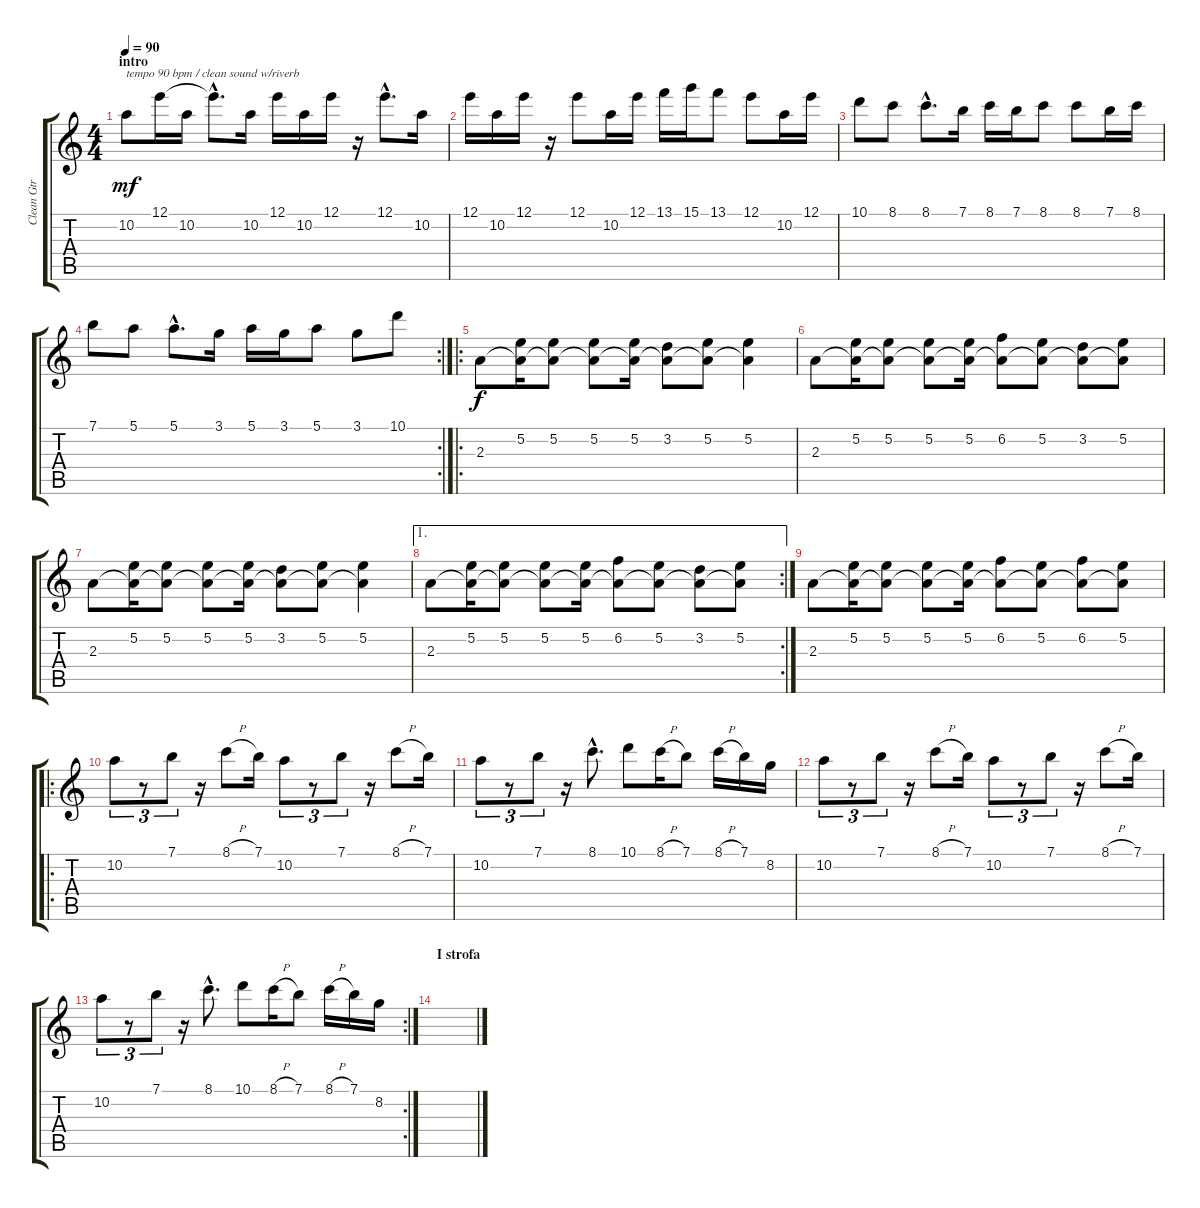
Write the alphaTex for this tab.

\track ("Clean Gtr 1" "Clean Gtr ") {instrument electricguitarclean}
\staff {score tabs}
\tuning (E4 B3 G3 D3 A2 E2) {hide}
\ts (4 4)
\section ("" "intro")
\tempo 90
\clef g2
\ks aminor
10.2.8{txt "tempo 90 bpm / clean sound w/riverb" dy mf volume 14 instrument electricguitarclean} 12.1.16 10.2.16 12.1{hac t}.8{d} 10.2.16 12.1.16 10.2.16 12.1.16 r.16 12.1{hac}.8{d} 10.2.16 |
12.1.16 10.2.16 12.1.16 r.16 12.1.8 10.2.16 12.1.16 13.1.16 15.1.16 13.1.8 12.1.8 10.2.16 12.1.16 |
10.1.8 8.1.8 8.1{hac}.8{d} 7.1.16 8.1.16 7.1.16 8.1.8 8.1.8 7.1.16 8.1.16 |
\rc 2
7.1.8 5.1.8 5.1{hac}.8{d} 3.1.16 5.1.16 3.1.16 5.1.8 3.1.8 10.1.8 |
\ro
2.3.8{dy f volume 16} (5.2 2.3{t}).16 (5.2 2.3{t}).8 (5.2 2.3{t}).8 (5.2 2.3{t}).16 (3.2 2.3{t}).8 (5.2 2.3{t}).8 (5.2 2.3{t}).4 |
2.3.8 (5.2 2.3{t}).16 (5.2 2.3{t}).8 (5.2 2.3{t}).8 (5.2 2.3{t}).16 (6.2 2.3{t}).8 (5.2 2.3{t}).8 (3.2 2.3{t}).8 (5.2 2.3{t}).8 |
2.3.8 (5.2 2.3{t}).16 (5.2 2.3{t}).8 (5.2 2.3{t}).8 (5.2 2.3{t}).16 (3.2 2.3{t}).8 (5.2 2.3{t}).8 (5.2 2.3{t}).4 |
\ae 1
\rc 2
2.3.8 (5.2 2.3{t}).16 (5.2 2.3{t}).8 (5.2 2.3{t}).8 (5.2 2.3{t}).16 (6.2 2.3{t}).8 (5.2 2.3{t}).8 (3.2 2.3{t}).8 (5.2 2.3{t}).8 |
2.3.8 (5.2 2.3{t}).16 (5.2 2.3{t}).8 (5.2 2.3{t}).8 (5.2 2.3{t}).16 (6.2 2.3{t}).8 (5.2 2.3{t}).8 (6.2 2.3{t}).8 (5.2 2.3{t}).8 |
\ro
10.2.8{tu (3 2)} r.8{tu (3 2)} 7.1.8{tu (3 2)} r.16 8.1{h}.8 7.1.16 10.2.8{tu (3 2)} r.8{tu (3 2)} 7.1.8{tu (3 2)} r.16 8.1{h}.8 7.1.16 |
10.2.8{tu (3 2)} r.8{tu (3 2)} 7.1.8{tu (3 2)} r.16 8.1{hac}.8{d} 10.1.8 8.1{h}.16 7.1.8 8.1{h}.16 7.1.16 8.2.16 |
10.2.8{tu (3 2)} r.8{tu (3 2)} 7.1.8{tu (3 2)} r.16 8.1{h}.8 7.1.16 10.2.8{tu (3 2)} r.8{tu (3 2)} 7.1.8{tu (3 2)} r.16 8.1{h}.8 7.1.16 |
\rc 2
10.2.8{tu (3 2)} r.8{tu (3 2)} 7.1.8{tu (3 2)} r.16 8.1{hac}.8{d} 10.1.8 8.1{h}.16 7.1.8 8.1{h}.16 7.1.16 8.2.16 |
\section ("" "I strofa")
